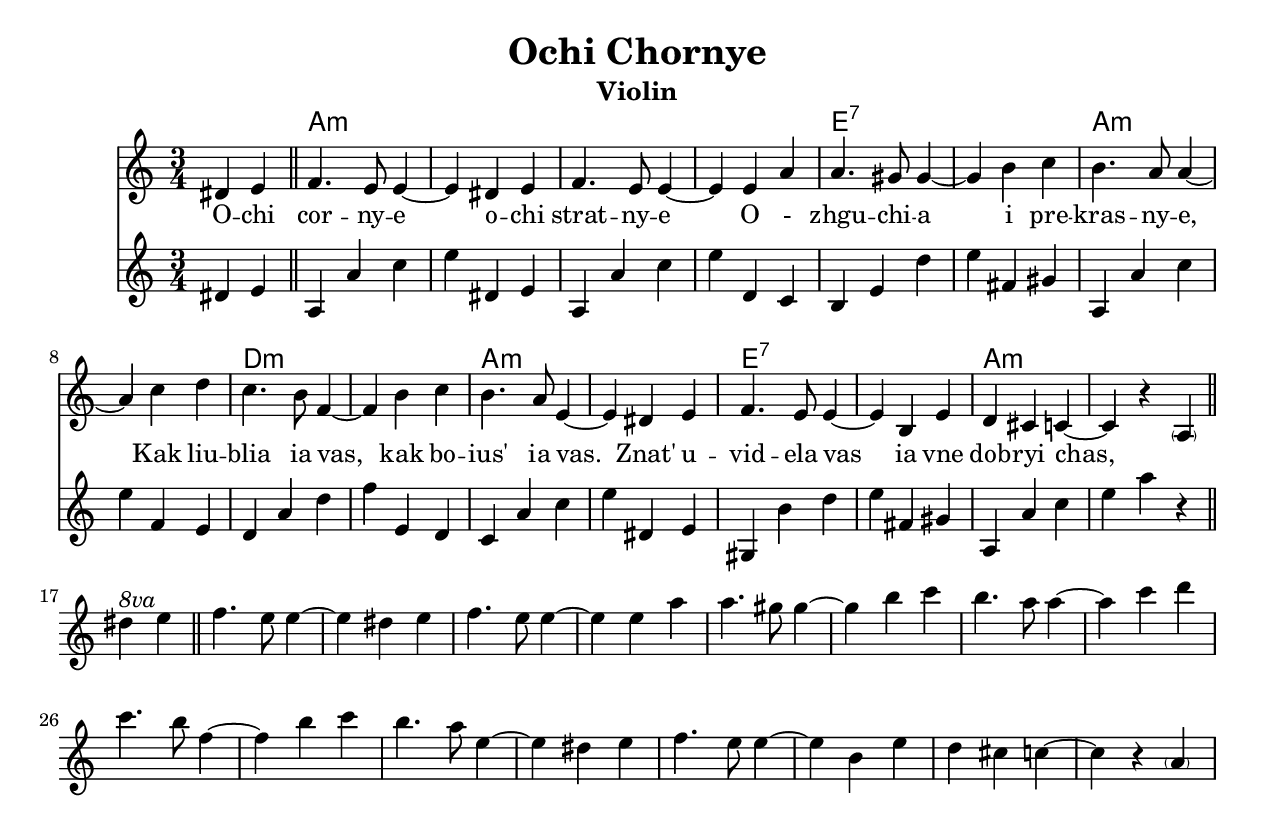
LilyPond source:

\version "2.18.0"
%\include "english.ly"

\paper{
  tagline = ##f
  print-all-headers = ##t
  #(set-paper-size "letter")
}
date = #(strftime "%d-%m-%Y" (localtime (current-time)))

%\markup{ \italic{ " Updated " \date  }  }

%\markup{ Got something to say? }

first = {

  \bar "||"
  f4. e8 e4~
  e4 dis e|
  f4. e8 e4~
  e4 e a

  a4. gis8 gis4~|
  gis4 b c
  b4. a8 a4~
  a4 c d|

  c4. b8 f4~
  f4 b c|
  b4. a8 e4~|
  e4 dis e

  f4. e8 e4~
  e4 b e
  d4 cis c~
  c4 r \parenthesize a
}

%#################################### Melody ########################
melody = \relative c' {

  \clef treble
  \key a \minor
  \time 3/4
  \partial 4*2  dis4 e  %lead in notes
  \first
  \break
  \bar "||"

  \partial 4*2  dis'4^\markup { \italic 8va} e  %lead in notes
  \first

}

%################################# Lyrics #####################
\addlyrics{
  O -- chi cor -- ny -- e
  o -- chi strat -- ny -- e
  O - zhgu -- chi -- a
  i pre -- kras -- ny -- e,
  Kak liu -- blia ia vas,
  kak bo -- ius' ia vas.
  Znat' u -- vid -- ela vas
  ia vne dob -- ryi chas,
}
%################################# Chords #######################

second = \relative c'{
  \partial 4*2  dis4 e  %lead in notes
  a,4 a' c
  e4 dis, e
  a,4 a' c
  e4 d, c

  b4 e d'
  e4 fis, gis  %up 8va from orig.
  a,4 a' c
  e4 f, e

  d4 a' d
  f4 e, d
  c4 a' c

  e4 dis, e
  gis,4 b' d
  e4 fis, gis  %up 8va from orig.
  a,4 a' c
  e4 a r

}
harmonies = \chordmode {
  s4*2
  a4:m s2
  s4*9
  e4:7 s2
  s4*3
  a4:m s2
  s4*3
  d4:m s2
  s4*3
  a4:m s2
  s4*3
  e4:7 s2
  s4*3
  a4:m
  s4*3
}

\score {
  <<
    \new ChordNames {
      \set chordChanges = ##f
      \harmonies
    }
    \new Staff
    \melody
    \new Staff \second
  >>
  \header{
    title= "Ochi Chornye"
    subtitle=""
    composer= ""
    instrument = "Violin"
    arranger= ""
  }
  \layout{indent = 1.0\cm}
  \midi{
    \tempo 4 = 120
  }
}
